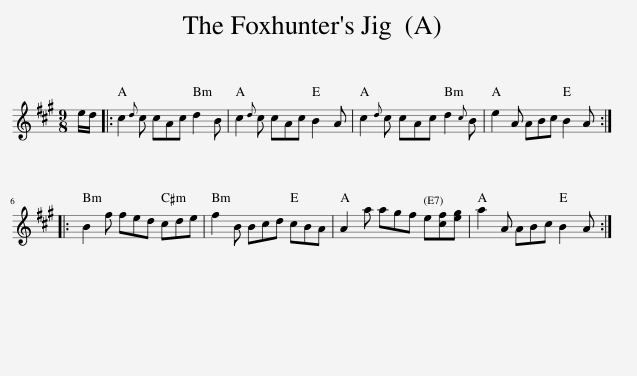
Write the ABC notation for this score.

X:1
L:1/8
M:9/8
I:linebreak $
K:A
V:1 treble
V:1
 e/d/ |: c2{d} c cAc d2 B | c2{d} c cAc B2 A | c2{d} c cAc d2{c} B | e2 A ABc B2 A ::$ %5
 B2 f fed cde | f2 B Bcd cBA | A2 a agf e[cf][eg] | a2 A ABc B2 A :| %9
